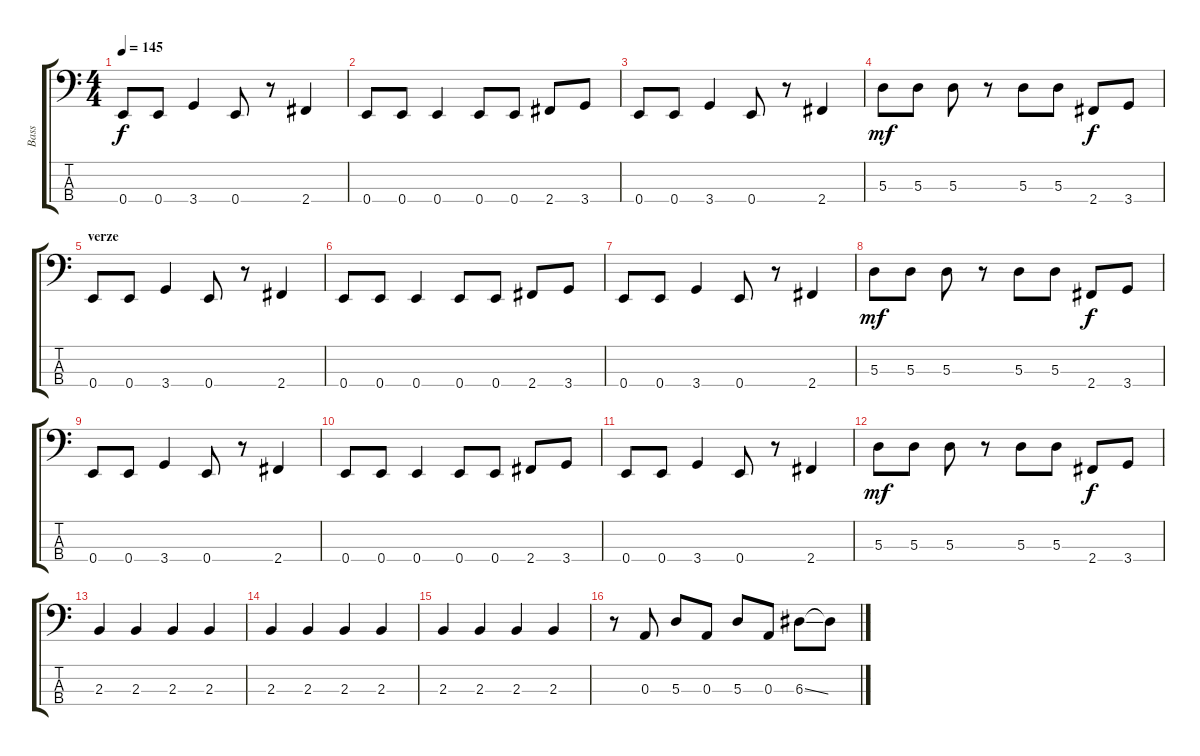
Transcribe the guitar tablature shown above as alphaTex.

\track ("Bass" "Bass") {instrument electricbasspick}
\staff {score tabs}
\tuning (G2 D2 A1 E1) {hide}
\ts (4 4)
\tempo 145
\clef f4
\ks c
0.4.8{dy f} 0.4.8 3.4.4 0.4.8 r.8 2.4.4 |
0.4.8 0.4.8 0.4.4 0.4.8 0.4.8 2.4.8 3.4.8 |
0.4.8 0.4.8 3.4.4 0.4.8 r.8 2.4.4 |
5.3.8{dy mf} 5.3.8 5.3.8 r.8 5.3.8 5.3.8 2.4.8{dy f} 3.4.8 |
\section ("" "verze")
0.4.8 0.4.8 3.4.4 0.4.8 r.8 2.4.4 |
0.4.8 0.4.8 0.4.4 0.4.8 0.4.8 2.4.8 3.4.8 |
0.4.8 0.4.8 3.4.4 0.4.8 r.8 2.4.4 |
5.3.8{dy mf} 5.3.8 5.3.8 r.8 5.3.8 5.3.8 2.4.8{dy f} 3.4.8 |
0.4.8 0.4.8 3.4.4 0.4.8 r.8 2.4.4 |
0.4.8 0.4.8 0.4.4 0.4.8 0.4.8 2.4.8 3.4.8 |
0.4.8 0.4.8 3.4.4 0.4.8 r.8 2.4.4 |
5.3.8{dy mf} 5.3.8 5.3.8 r.8 5.3.8 5.3.8 2.4.8{dy f} 3.4.8 |
2.3.4 2.3.4 2.3.4 2.3.4 |
2.3.4 2.3.4 2.3.4 2.3.4 |
2.3.4 2.3.4 2.3.4 2.3.4 |
r.8 0.3.8 5.3.8 0.3.8 5.3.8 0.3.8 6.3{ss}.8 6.3{t}.8
